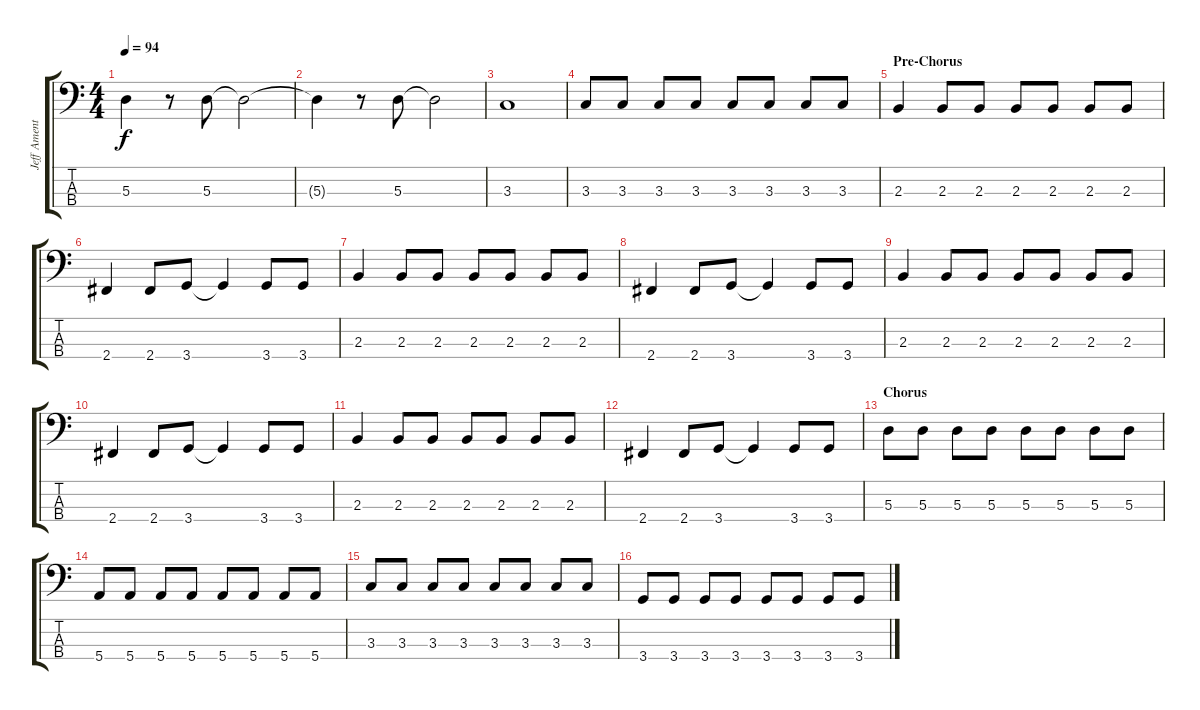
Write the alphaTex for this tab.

\track ("Jeff Ament" "Jeff Ament") {instrument electricbassfinger}
\staff {score tabs}
\tuning (G2 D2 A1 E1) {hide}
\ts (4 4)
\tempo 94
\clef f4
\ks c
5.3{t}.4{dy f} r.8 5.3.8 5.3{t}.2 |
5.3{t}.4 r.8 5.3.8 5.3{t}.2 |
3.3.1 |
3.3.8 3.3.8 3.3.8 3.3.8 3.3.8 3.3.8 3.3.8 3.3.8 |
\section ("" "Pre-Chorus")
2.3.4 2.3.8 2.3.8 2.3.8 2.3.8 2.3.8 2.3.8 |
2.4.4 2.4.8 3.4.8 3.4{t}.4 3.4.8 3.4.8 |
2.3.4 2.3.8 2.3.8 2.3.8 2.3.8 2.3.8 2.3.8 |
2.4.4 2.4.8 3.4.8 3.4{t}.4 3.4.8 3.4.8 |
2.3.4 2.3.8 2.3.8 2.3.8 2.3.8 2.3.8 2.3.8 |
2.4.4 2.4.8 3.4.8 3.4{t}.4 3.4.8 3.4.8 |
2.3.4 2.3.8 2.3.8 2.3.8 2.3.8 2.3.8 2.3.8 |
2.4.4 2.4.8 3.4.8 3.4{t}.4 3.4.8 3.4.8 |
\section ("" "Chorus")
5.3.8 5.3.8 5.3.8 5.3.8 5.3.8 5.3.8 5.3.8 5.3.8 |
5.4.8 5.4.8 5.4.8 5.4.8 5.4.8 5.4.8 5.4.8 5.4.8 |
3.3.8 3.3.8 3.3.8 3.3.8 3.3.8 3.3.8 3.3.8 3.3.8 |
3.4.8 3.4.8 3.4.8 3.4.8 3.4.8 3.4.8 3.4.8 3.4.8
